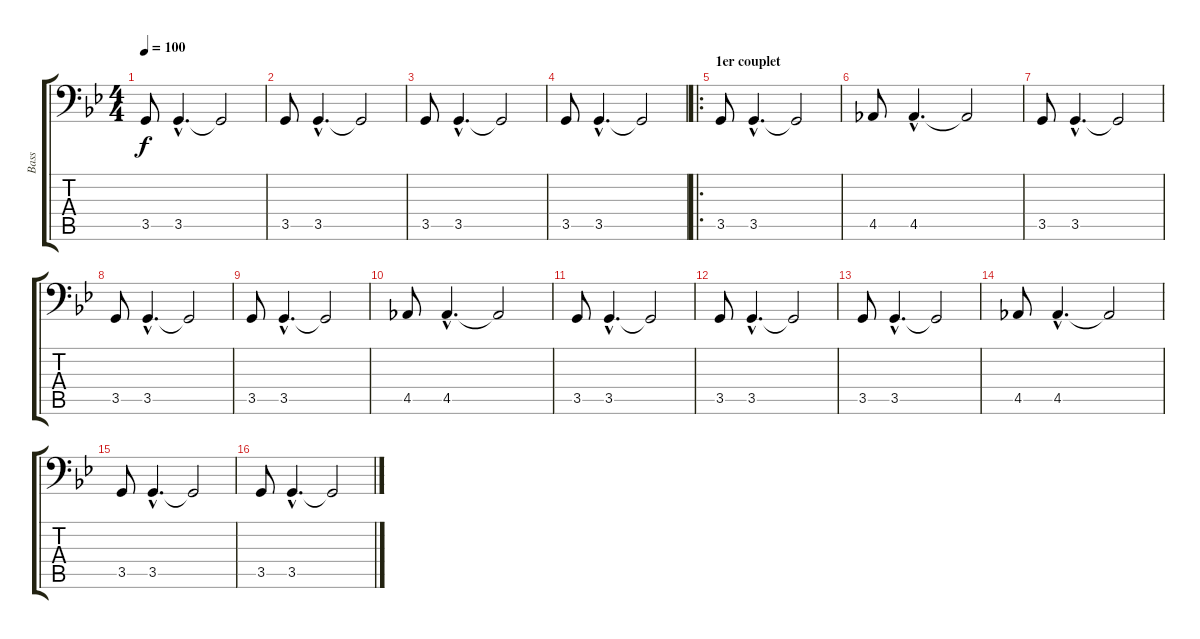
\track ("Bass" "Bass") {instrument acousticbass}
\staff {score tabs}
\tuning (C3 G2 D2 A1 E1 B0) {hide}
\ts (4 4)
\tempo 100
\clef f4
\ks bb
3.5.8{dy f instrument acousticbass} 3.5{hac}.4{d} 3.5{t}.2 |
3.5.8 3.5{hac}.4{d} 3.5{t}.2 |
3.5.8 3.5{hac}.4{d} 3.5{t}.2 |
3.5.8 3.5{hac}.4{d} 3.5{t}.2 |
\ro
\section ("" "1er couplet")
3.5.8 3.5{hac}.4{d} 3.5{t}.2 |
4.5.8 4.5{hac}.4{d} 4.5{t}.2 |
3.5.8 3.5{hac}.4{d} 3.5{t}.2 |
3.5.8 3.5{hac}.4{d} 3.5{t}.2 |
3.5.8 3.5{hac}.4{d} 3.5{t}.2 |
4.5.8 4.5{hac}.4{d} 4.5{t}.2 |
3.5.8 3.5{hac}.4{d} 3.5{t}.2 |
3.5.8 3.5{hac}.4{d} 3.5{t}.2 |
3.5.8 3.5{hac}.4{d} 3.5{t}.2 |
4.5.8 4.5{hac}.4{d} 4.5{t}.2 |
3.5.8 3.5{hac}.4{d} 3.5{t}.2 |
3.5.8 3.5{hac}.4{d} 3.5{t}.2
